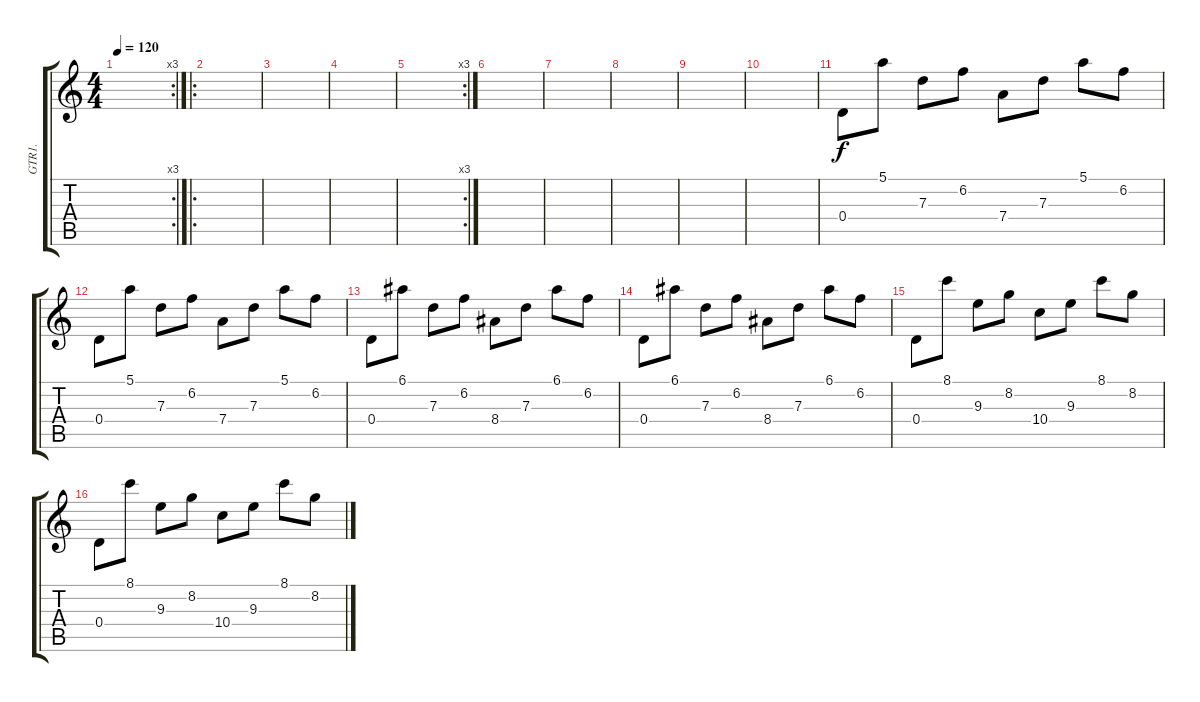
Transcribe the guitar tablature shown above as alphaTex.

\track ("GTR1." "GTR1.") {instrument acousticguitarsteel}
\staff {score tabs}
\tuning (E4 B3 G3 D3 A2 E2) {hide}
\rc 3
\ts (4 4)
\tempo 120
\clef g2
\ks c
|
\ro
|
|
|
\rc 3
|
|
|
|
|
|
0.4.8 5.1.8 7.3.8 6.2.8 7.4.8 7.3.8 5.1.8 6.2.8 |
0.4.8 5.1.8 7.3.8 6.2.8 7.4.8 7.3.8 5.1.8 6.2.8 |
0.4.8 6.1.8 7.3.8 6.2.8 8.4.8 7.3.8 6.1.8 6.2.8 |
0.4.8 6.1.8 7.3.8 6.2.8 8.4.8 7.3.8 6.1.8 6.2.8 |
0.4.8 8.1.8 9.3.8 8.2.8 10.4.8 9.3.8 8.1.8 8.2.8 |
0.4.8 8.1.8 9.3.8 8.2.8 10.4.8 9.3.8 8.1.8 8.2.8
